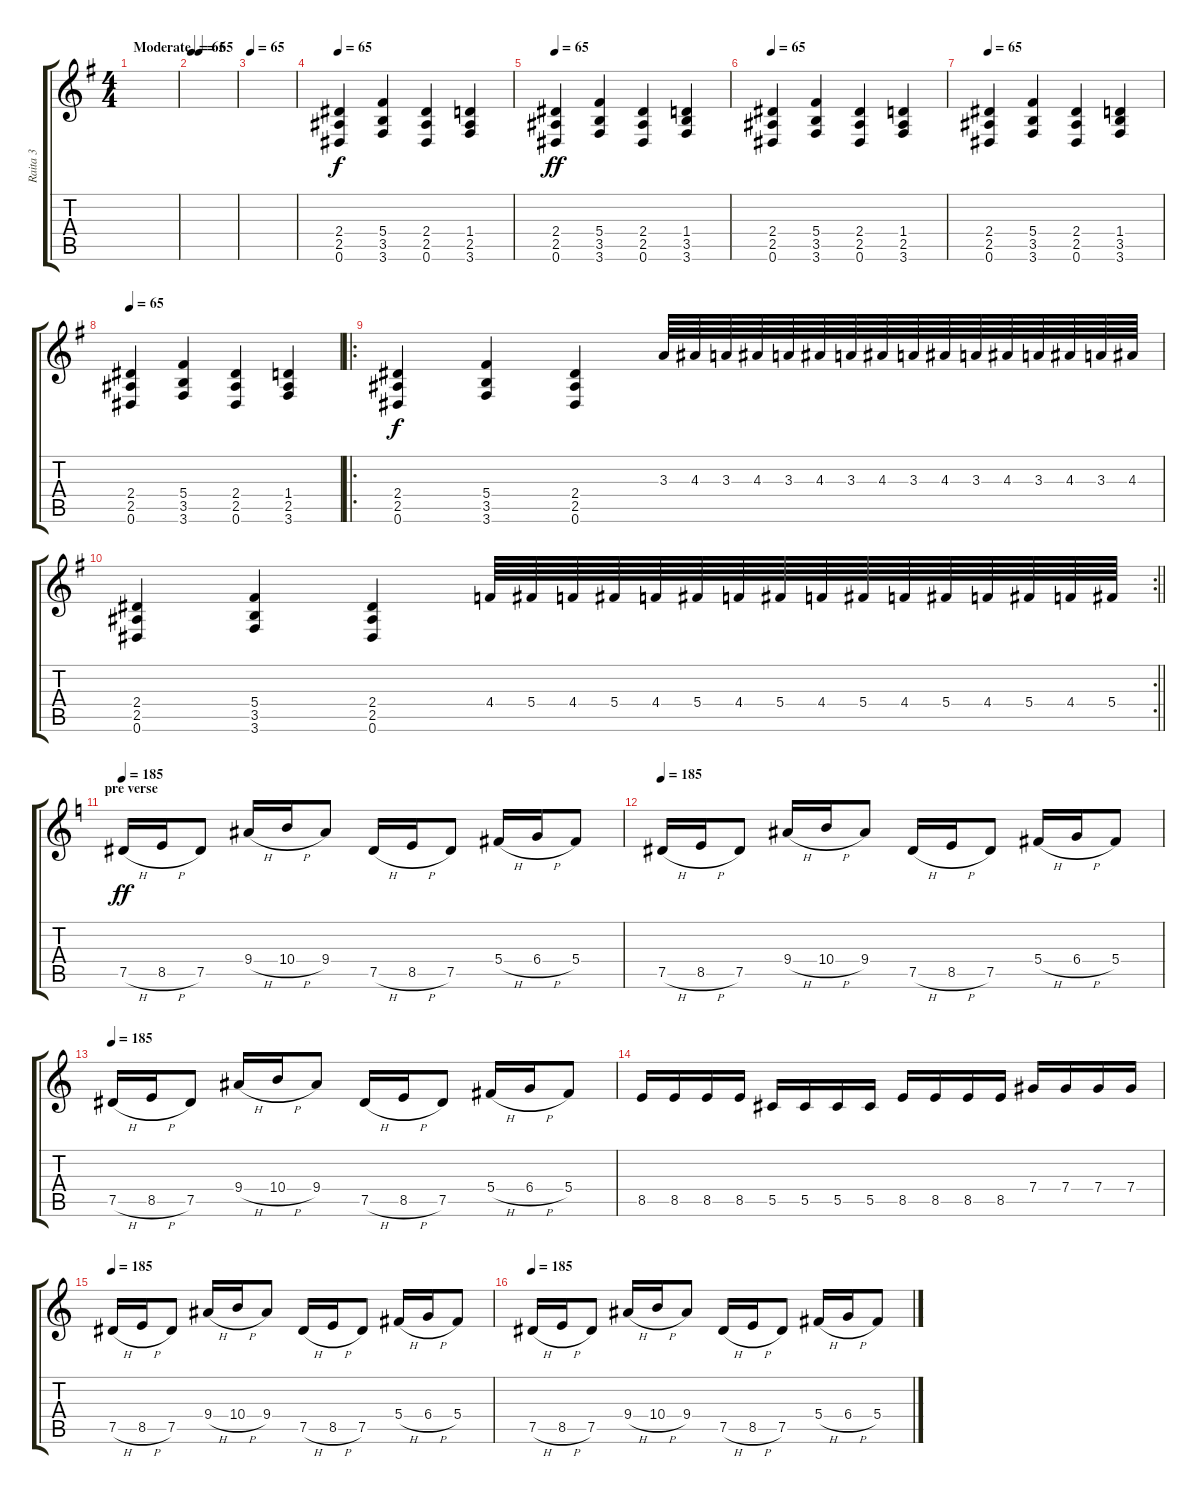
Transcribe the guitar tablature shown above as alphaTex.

\track ("Raita 3" "Raita 3") {instrument distortionguitar}
\staff {score tabs}
\tuning (Eb4 Bb3 Gb3 Db3 Ab2 Eb2) {hide}
\ts (4 4)
\tempo (65 "Moderate")
\clef g2
\ks g
|
\tempo 65
|
\tempo 65
|
\tempo 65
(2.4 2.5 0.6).4{volume 7} (5.4 3.5 3.6).4{volume 9} (2.4 2.5 0.6).4{volume 12} (1.4 2.5 3.6).4{volume 13} |
\tempo 65
(2.4 2.5 0.6).4{dy ff} (5.4 3.5 3.6).4 (2.4 2.5 0.6).4 (1.4 3.5 3.6).4 |
\tempo 65
(2.4 2.5 0.6).4 (5.4 3.5 3.6).4 (2.4 2.5 0.6).4 (1.4 2.5 3.6).4 |
\tempo 65
(2.4 2.5 0.6).4 (5.4 3.5 3.6).4 (2.4 2.5 0.6).4 (1.4 3.5 3.6).4 |
\tempo 65
(2.4 2.5 0.6).4 (5.4 3.5 3.6).4 (2.4 2.5 0.6).4 (1.4 2.5 3.6).4 |
\ro
(2.4 2.5 0.6).4{dy f} (5.4 3.5 3.6).4 (2.4 2.5 0.6).4 3.3.64 4.3.64 3.3.64 4.3.64 3.3.64 4.3.64 3.3.64 4.3.64 3.3.64 4.3.64 3.3.64 4.3.64 3.3.64 4.3.64 3.3.64 4.3.64 |
\rc 2
\barLineRight lightlight
(2.4 2.5 0.6).4 (5.4 3.5 3.6).4 (2.4 2.5 0.6).4 4.4.64 5.4.64 4.4.64 5.4.64 4.4.64 5.4.64 4.4.64 5.4.64 4.4.64 5.4.64 4.4.64 5.4.64 4.4.64 5.4.64 4.4.64 5.4.64 |
\section ("" "pre verse")
\tempo 185
\ks c
7.5{h}.16{dy ff balance 16} 8.5{h}.16 7.5.8 9.4{h}.16 10.4{h}.16 9.4.8 7.5{h}.16 8.5{h}.16 7.5.8 5.4{h}.16 6.4{h}.16 5.4.8 |
\tempo 185
7.5{h}.16 8.5{h}.16 7.5.8 9.4{h}.16 10.4{h}.16 9.4.8 7.5{h}.16 8.5{h}.16 7.5.8 5.4{h}.16 6.4{h}.16 5.4.8 |
\tempo 185
7.5{h}.16 8.5{h}.16 7.5.8 9.4{h}.16 10.4{h}.16 9.4.8 7.5{h}.16 8.5{h}.16 7.5.8 5.4{h}.16 6.4{h}.16 5.4.8 |
8.5.16 8.5.16 8.5.16 8.5.16 5.5.16 5.5.16 5.5.16 5.5.16 8.5.16 8.5.16 8.5.16 8.5.16 7.4.16 7.4.16 7.4.16 7.4.16 |
\tempo 185
7.5{h}.16 8.5{h}.16 7.5.8 9.4{h}.16 10.4{h}.16 9.4.8 7.5{h}.16 8.5{h}.16 7.5.8 5.4{h}.16 6.4{h}.16 5.4.8 |
\tempo 185
7.5{h}.16 8.5{h}.16 7.5.8 9.4{h}.16 10.4{h}.16 9.4.8 7.5{h}.16 8.5{h}.16 7.5.8 5.4{h}.16 6.4{h}.16 5.4.8
